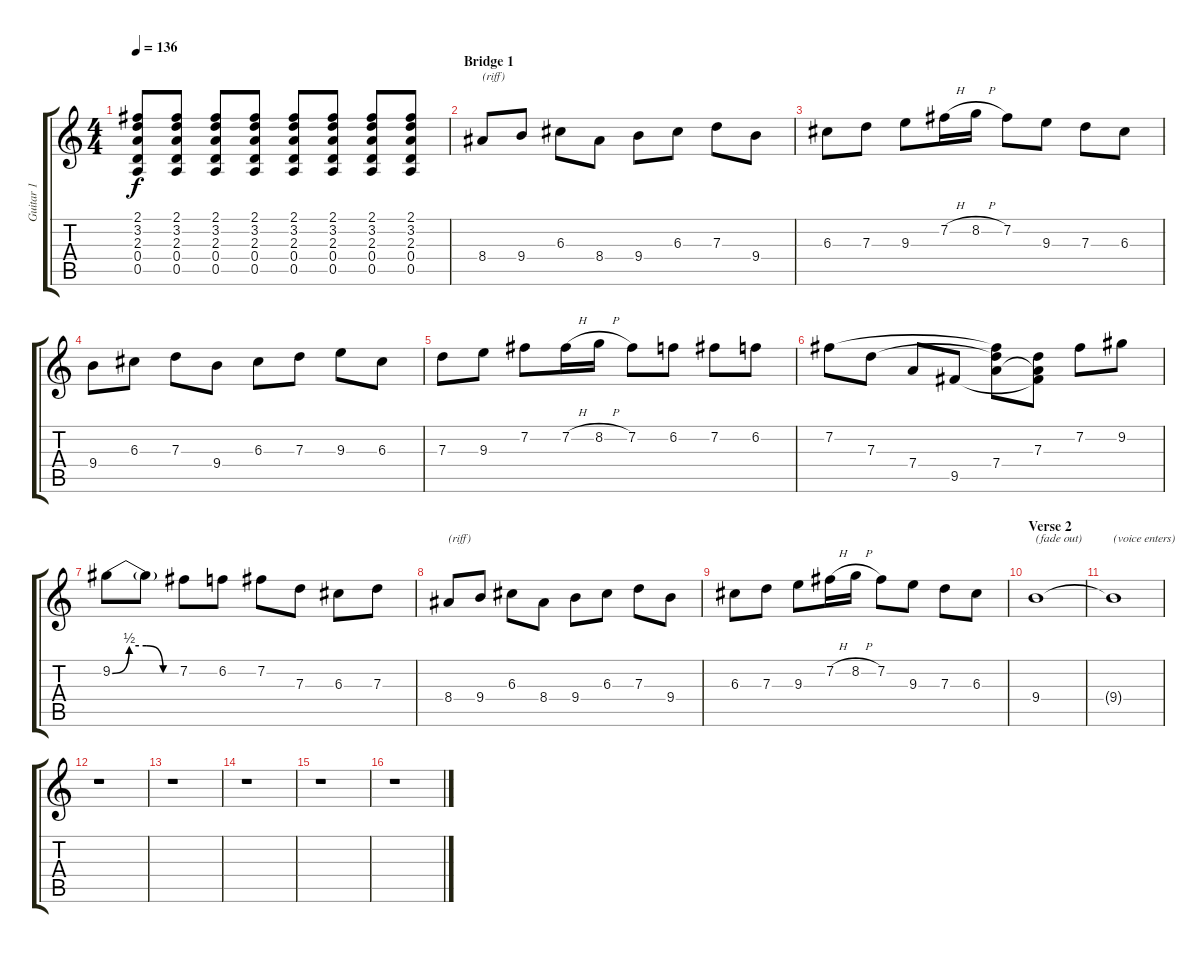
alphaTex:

\track ("Guitar 1" "Guitar 1") {instrument distortionguitar}
\staff {score tabs}
\tuning (E4 B3 G3 D3 A2 E2) {hide}
\ts (4 4)
\tempo 136
\clef g2
\ks c
(2.1 3.2 2.3 0.4 0.5).8{dy f} (2.1 3.2 2.3 0.4 0.5).8 (2.1 3.2 2.3 0.4 0.5).8 (2.1 3.2 2.3 0.4 0.5).8 (2.1 3.2 2.3 0.4 0.5).8 (2.1 3.2 2.3 0.4 0.5).8 (2.1 3.2 2.3 0.4 0.5).8 (2.1 3.2 2.3 0.4 0.5).8 |
\section ("" "Bridge 1")
8.4.8{txt "(riff)"} 9.4.8 6.3.8 8.4.8 9.4.8 6.3.8 7.3.8 9.4.8 |
6.3.8 7.3.8 9.3.8 7.2{h}.16 8.2{h}.16 7.2.8 9.3.8 7.3.8 6.3.8 |
9.4.8 6.3.8 7.3.8 9.4.8 6.3.8 7.3.8 9.3.8 6.3.8 |
7.3.8 9.3.8 7.2.8 7.2{h}.16 8.2{h}.16 7.2.8 6.2.8 7.2.8 6.2.8 |
7.2.8 7.3.8 7.4.8 9.5.8 (7.2{t} 7.3{t} 7.4).8 (7.3 7.4{t} 9.5{t}).8 7.2.8 9.2.8 |
9.2{be (custom 0 0 15 2 30 2 45 0 60 0)}.8 9.2{t}.8 7.2.8 6.2.8 7.2.8 7.3.8 6.3.8 7.3.8 |
8.4.8{txt "(riff)"} 9.4.8 6.3.8 8.4.8 9.4.8 6.3.8 7.3.8 9.4.8 |
6.3.8 7.3.8 9.3.8 7.2{h}.16 8.2{h}.16 7.2.8 9.3.8 7.3.8 6.3.8 |
\section ("" "Verse 2")
9.4.1{txt "(fade out)" volume 0} |
9.4{t}.1{txt "(voice enters)"} |
r.1{volume 14} |
r.1 |
r.1 |
r.1 |
r.1
